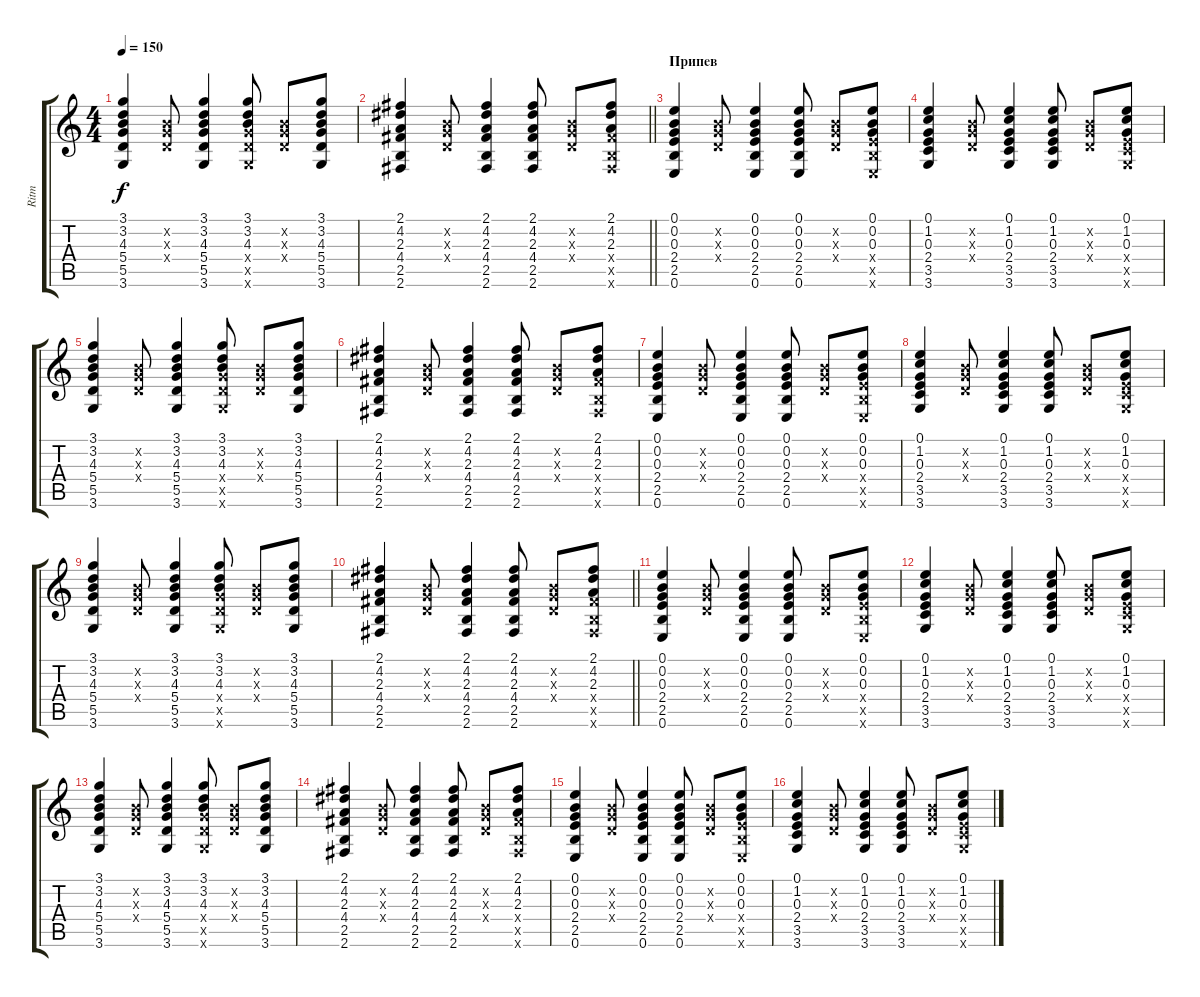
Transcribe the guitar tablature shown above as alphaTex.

\track ("Ritm" "Ritm") {instrument acousticguitarnylon}
\staff {score tabs}
\tuning (E4 B3 G3 D3 A2 E2) {hide}
\ts (4 4)
\tempo 150
\clef g2
\ks c
(3.1 3.2 4.3 5.4 5.5 3.6).4{dy f} (0.2{x} 0.3{x} 0.4{x}).8 (3.1 3.2 4.3 5.4 5.5 3.6).4 (3.1 3.2 4.3 5.4{x} 5.5{x} 3.6{x}).8 (0.2{x} 0.3{x} 0.4{x}).8 (3.1 3.2 4.3 5.4 5.5 3.6).8 |
\barLineRight lightlight
(2.1 4.2 2.3 4.4 2.5 2.6).4 (0.2{x} 0.3{x} 0.4{x}).8 (2.1 4.2 2.3 4.4 2.5 2.6).4 (2.1 4.2 2.3 4.4 2.5 2.6).8 (0.2{x} 0.3{x} 0.4{x}).8 (2.1 4.2 2.3 4.4{x} 2.5{x} 2.6{x}).8 |
\section ("" "Припев")
(0.1 0.2 0.3 2.4 2.5 0.6).4 (0.2{x} 0.3{x} 0.4{x}).8 (0.1 0.2 0.3 2.4 2.5 0.6).4 (0.1 0.2 0.3 2.4 2.5 0.6).8 (0.2{x} 0.3{x} 0.4{x}).8 (0.1 0.2 0.3 2.4{x} 2.5{x} 0.6{x}).8 |
(0.1 1.2 0.3 2.4 3.5 3.6).4 (0.2{x} 0.3{x} 0.4{x}).8 (0.1 1.2 0.3 2.4 3.5 3.6).4 (0.1 1.2 0.3 2.4 3.5 3.6).8 (0.2{x} 0.3{x} 0.4{x}).8 (0.1 1.2 0.3 2.4{x} 3.5{x} 3.6{x}).8 |
(3.1 3.2 4.3 5.4 5.5 3.6).4 (0.2{x} 0.3{x} 0.4{x}).8 (3.1 3.2 4.3 5.4 5.5 3.6).4 (3.1 3.2 4.3 5.4{x} 5.5{x} 3.6{x}).8 (0.2{x} 0.3{x} 0.4{x}).8 (3.1 3.2 4.3 5.4 5.5 3.6).8 |
(2.1 4.2 2.3 4.4 2.5 2.6).4 (0.2{x} 0.3{x} 0.4{x}).8 (2.1 4.2 2.3 4.4 2.5 2.6).4 (2.1 4.2 2.3 4.4 2.5 2.6).8 (0.2{x} 0.3{x} 0.4{x}).8 (2.1 4.2 2.3 4.4{x} 2.5{x} 2.6{x}).8 |
(0.1 0.2 0.3 2.4 2.5 0.6).4 (0.2{x} 0.3{x} 0.4{x}).8 (0.1 0.2 0.3 2.4 2.5 0.6).4 (0.1 0.2 0.3 2.4 2.5 0.6).8 (0.2{x} 0.3{x} 0.4{x}).8 (0.1 0.2 0.3 2.4{x} 2.5{x} 0.6{x}).8 |
(0.1 1.2 0.3 2.4 3.5 3.6).4 (0.2{x} 0.3{x} 0.4{x}).8 (0.1 1.2 0.3 2.4 3.5 3.6).4 (0.1 1.2 0.3 2.4 3.5 3.6).8 (0.2{x} 0.3{x} 0.4{x}).8 (0.1 1.2 0.3 2.4{x} 3.5{x} 3.6{x}).8 |
(3.1 3.2 4.3 5.4 5.5 3.6).4 (0.2{x} 0.3{x} 0.4{x}).8 (3.1 3.2 4.3 5.4 5.5 3.6).4 (3.1 3.2 4.3 5.4{x} 5.5{x} 3.6{x}).8 (0.2{x} 0.3{x} 0.4{x}).8 (3.1 3.2 4.3 5.4 5.5 3.6).8 |
\barLineRight lightlight
(2.1 4.2 2.3 4.4 2.5 2.6).4 (0.2{x} 0.3{x} 0.4{x}).8 (2.1 4.2 2.3 4.4 2.5 2.6).4 (2.1 4.2 2.3 4.4 2.5 2.6).8 (0.2{x} 0.3{x} 0.4{x}).8 (2.1 4.2 2.3 4.4{x} 2.5{x} 2.6{x}).8 |
(0.1 0.2 0.3 2.4 2.5 0.6).4 (0.2{x} 0.3{x} 0.4{x}).8 (0.1 0.2 0.3 2.4 2.5 0.6).4 (0.1 0.2 0.3 2.4 2.5 0.6).8 (0.2{x} 0.3{x} 0.4{x}).8 (0.1 0.2 0.3 2.4{x} 2.5{x} 0.6{x}).8 |
(0.1 1.2 0.3 2.4 3.5 3.6).4 (0.2{x} 0.3{x} 0.4{x}).8 (0.1 1.2 0.3 2.4 3.5 3.6).4 (0.1 1.2 0.3 2.4 3.5 3.6).8 (0.2{x} 0.3{x} 0.4{x}).8 (0.1 1.2 0.3 2.4{x} 3.5{x} 3.6{x}).8 |
(3.1 3.2 4.3 5.4 5.5 3.6).4 (0.2{x} 0.3{x} 0.4{x}).8 (3.1 3.2 4.3 5.4 5.5 3.6).4 (3.1 3.2 4.3 5.4{x} 5.5{x} 3.6{x}).8 (0.2{x} 0.3{x} 0.4{x}).8 (3.1 3.2 4.3 5.4 5.5 3.6).8 |
(2.1 4.2 2.3 4.4 2.5 2.6).4 (0.2{x} 0.3{x} 0.4{x}).8 (2.1 4.2 2.3 4.4 2.5 2.6).4 (2.1 4.2 2.3 4.4 2.5 2.6).8 (0.2{x} 0.3{x} 0.4{x}).8 (2.1 4.2 2.3 4.4{x} 2.5{x} 2.6{x}).8 |
(0.1 0.2 0.3 2.4 2.5 0.6).4 (0.2{x} 0.3{x} 0.4{x}).8 (0.1 0.2 0.3 2.4 2.5 0.6).4 (0.1 0.2 0.3 2.4 2.5 0.6).8 (0.2{x} 0.3{x} 0.4{x}).8 (0.1 0.2 0.3 2.4{x} 2.5{x} 0.6{x}).8 |
(0.1 1.2 0.3 2.4 3.5 3.6).4 (0.2{x} 0.3{x} 0.4{x}).8 (0.1 1.2 0.3 2.4 3.5 3.6).4 (0.1 1.2 0.3 2.4 3.5 3.6).8 (0.2{x} 0.3{x} 0.4{x}).8 (0.1 1.2 0.3 2.4{x} 3.5{x} 3.6{x}).8
